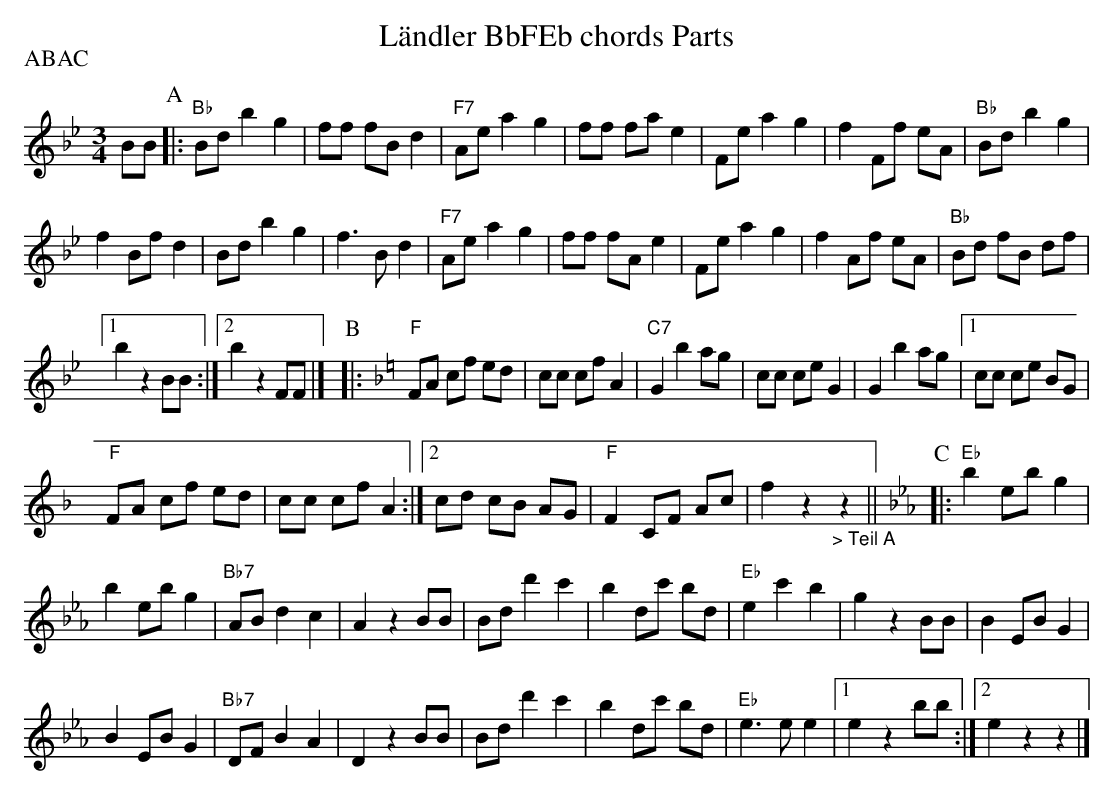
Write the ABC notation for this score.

X:1
T: L\"andler BbFEb chords Parts
P:ABAC
M:3/4
L:1/8
K:Bb %%MIDI gchordon
BB [P:A] |: "Bb"Bd b2g2 | ff fB d2 | "F7"Ae a2g2 | ff fa e2 | Fe a2g2 | f2 Ff eA | "Bb"Bd b2g2 |
f2Bfd2 | Bd b2g2 | f3Bd2 | "F7"Ae a2g2 | ff fA e2 | Fe a2g2 | f2 Af eA | "Bb"Bd fB df |1
b2z2BB :|2 b2z2FF |] [P:B] |: [K:F] "F"FA cf ed | cc cfA2 | "C7"G2b2ag | cc ce G2 | G2b2ag |1 cc ce BG |
"F"FA cf ed | cc cfA2 :|2 cd cB AG | "F"F2 CF Ac | f2z2"_> Teil A"z2 || [K:Eb] [P:C] |: "Eb"b2 eb g2 |
b2 eb g2 | "Bb7"AB d2c2 | A2z2BB | Bd d'2c'2 | b2 dc' bd | "Eb"e2c'2b2 | g2z2BB | B2EB G2 |
B2EBG2 | "Bb7"DF B2A2 | D2z2BB | Bd d'2c'2 | b2 dc' bd | "Eb"e3ee2 |1 e2z2bb :|2 e2z2z2 |]
